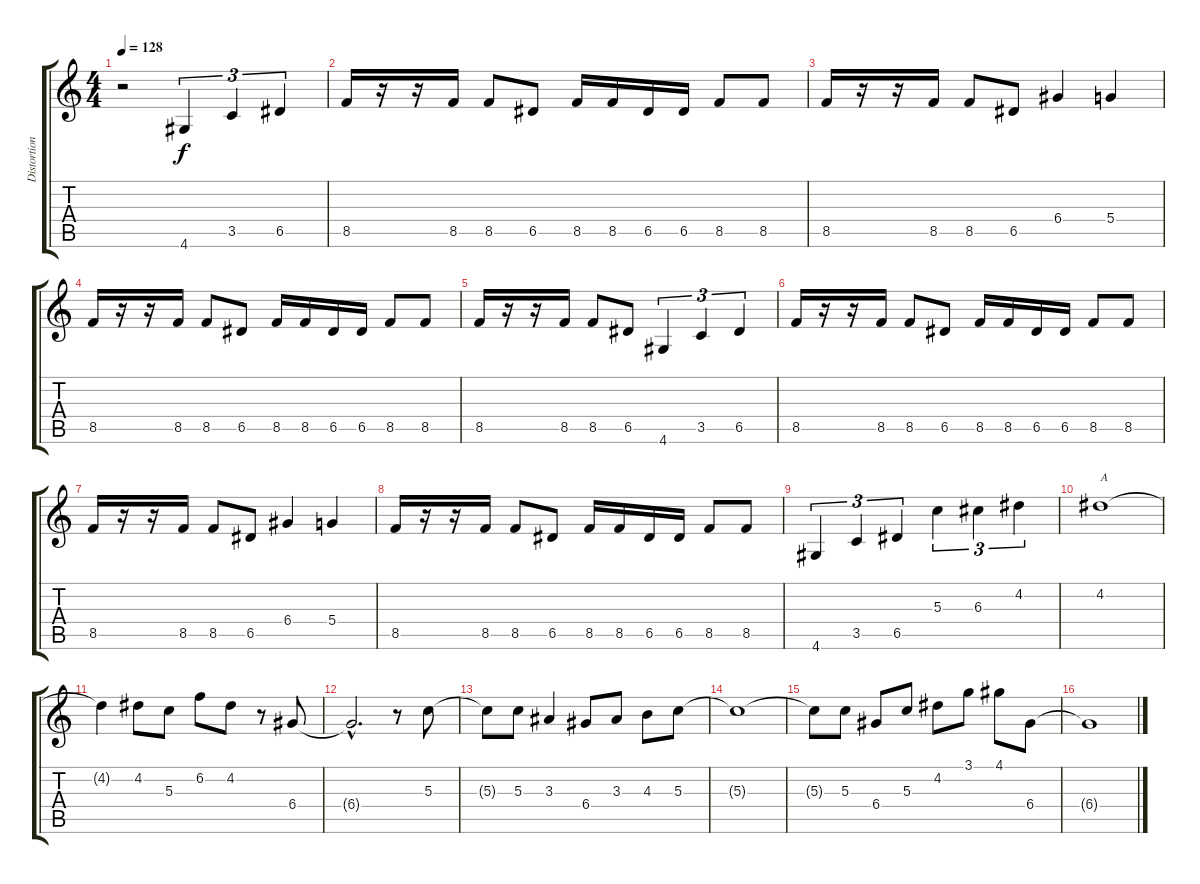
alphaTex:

\track ("Distortion Guitar" "Distortion") {instrument distortionguitar}
\staff {score tabs}
\tuning (E4 B3 G3 D3 A2 E2) {hide}
\ts (4 4)
\tempo 128
\clef g2
\ks c
r.2{dy f instrument distortionguitar} 4.6.4{tu (3 2)} 3.5.4{tu (3 2)} 6.5.4{tu (3 2)} |
8.5.16 r.16 r.16 8.5.16 8.5.8 6.5.8 8.5.16 8.5.16 6.5.16 6.5.16 8.5.8 8.5.8 |
8.5.16 r.16 r.16 8.5.16 8.5.8 6.5.8 6.4.4 5.4.4 |
8.5.16 r.16 r.16 8.5.16 8.5.8 6.5.8 8.5.16 8.5.16 6.5.16 6.5.16 8.5.8 8.5.8 |
8.5.16 r.16 r.16 8.5.16 8.5.8 6.5.8 4.6.4{tu (3 2)} 3.5.4{tu (3 2)} 6.5.4{tu (3 2)} |
8.5.16 r.16 r.16 8.5.16 8.5.8 6.5.8 8.5.16 8.5.16 6.5.16 6.5.16 8.5.8 8.5.8 |
8.5.16 r.16 r.16 8.5.16 8.5.8 6.5.8 6.4.4 5.4.4 |
8.5.16 r.16 r.16 8.5.16 8.5.8 6.5.8 8.5.16 8.5.16 6.5.16 6.5.16 8.5.8 8.5.8 |
4.6.4{tu (3 2)} 3.5.4{tu (3 2)} 6.5.4{tu (3 2)} 5.3.4{tu (3 2)} 6.3.4{tu (3 2)} 4.2.4{tu (3 2)} |
4.2.1{txt "A"} |
4.2{t}.4 4.2.8 5.3.8 6.2.8 4.2.8 r.8 6.4.8 |
6.4{hac t}.2{d} r.8 5.3.8 |
5.3{t}.8 5.3.8 3.3.4 6.4.8 3.3.8 4.3.8 5.3.8 |
5.3{t}.1 |
5.3{t}.8 5.3.8 6.4.8 5.3.8 4.2.8 3.1.8 4.1.8 6.4.8 |
6.4{t}.1
